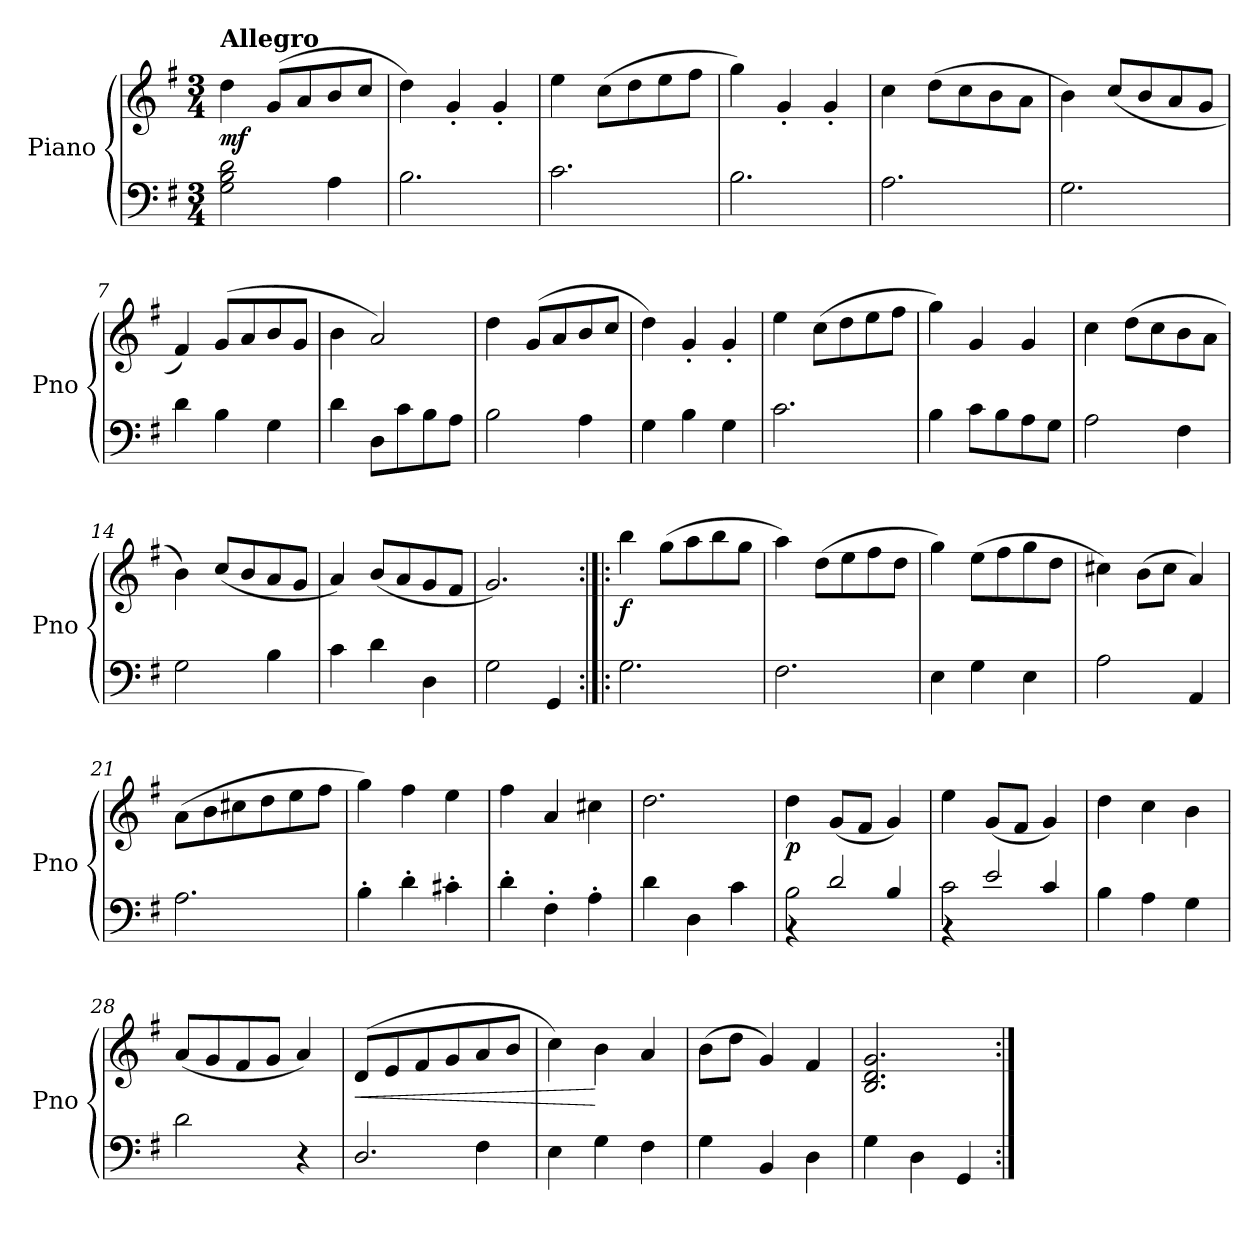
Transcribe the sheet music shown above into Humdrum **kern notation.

**kern	**kern	**dynam
*part1	*part1	*part1
*staff2	*staff1	*staff1/2
*I"Piano	*	*
*I'Pno	*	*
*clefF4	*clefG2	*
*k[f#]	*k[f#]	*
*M3/4	*M3/4	*
=1	=1	=1
!	!LO:TX:a:B:t=Allegro	!
!	!	!LO:DY:b
2G\ 2B\ 2d\	4dd\	mf
.	(<8g/L	.
.	8a/	.
4A\	8b/	.
.	8cc/J	.
=2	=2	=2
2.B\	4dd\)	.
.	4g'/	.
.	4g'/	.
=3	=3	=3
2.c\	4ee\	.
.	(>8cc\L	.
.	8dd\	.
.	8ee\	.
.	8ff#\J	.
=4	=4	=4
2.B\	4gg\)	.
.	4g'/	.
.	4g'/	.
=5	=5	=5
2.A\	4cc\	.
.	(>8dd\L	.
.	8cc\	.
.	8b\	.
.	8a\J	.
=6	=6	=6
2.G\	4b\)	.
.	(<8cc/L	.
.	8b/	.
.	8a/	.
.	8g/J	.
=7	=7	=7
4d\	4f#/)	.
4B\	(>8g/L	.
.	8a/	.
4G\	8b/	.
.	8g/J	.
=8	=8	=8
4d\	4b\	.
8D\L	2a/)	.
8c\	.	.
8B\	.	.
8A\J	.	.
!!LO:LB:g=z
=9	=9	=9
2B\	4dd\	.
.	(<8g/L	.
.	8a/	.
4A\	8b/	.
.	8cc/J	.
=10	=10	=10
4G\	4dd\)	.
4B\	4g'/	.
4G\	4g'/	.
=11	=11	=11
2.c\	4ee\	.
.	(>8cc\L	.
.	8dd\	.
.	8ee\	.
.	8ff#\J	.
=12	=12	=12
4B\	4gg\)	.
8c\L	4g/	.
8B\	.	.
8A\	4g/	.
8G\J	.	.
=13	=13	=13
2A\	4cc\	.
.	(>8dd\L	.
.	8cc\	.
4F#\	8b\	.
.	8a\J	.
=14	=14	=14
2G\	4b\)	.
.	(<8cc/L	.
.	8b/	.
4B\	8a/	.
.	8g/J	.
=15	=15	=15
4c\	4a/)	.
4d\	(<8b/L	.
.	8a/	.
4D\	8g/	.
.	8f#/J	.
=16	=16	=16
2G\	2.g/)	.
4GG/	.	.
!!LO:LB:g=z
=17:|!|:	=17:|!|:	=17:|!|:
!	!	!LO:DY:b
2.G\	4bb\	f
.	(>8gg\L	.
.	8aa\	.
.	8bb\	.
.	8gg\J	.
=18	=18	=18
2.F#\	4aa\)	.
.	(>8dd\L	.
.	8ee\	.
.	8ff#\	.
.	8dd\J	.
=19	=19	=19
4E\	4gg\)	.
4G\	(>8ee\L	.
.	8ff#\	.
4E\	8gg\	.
.	8dd\J	.
=20	=20	=20
2A\	4cc#X\)	.
.	(>8b\L	.
.	8cc#\J	.
4AA/	4a/)	.
=21	=21	=21
2.A\	(>8a\L	.
.	8b\	.
.	8cc#X\	.
.	8dd\	.
.	8ee\	.
.	8ff#\J	.
=22	=22	=22
4B'\	4gg\)	.
4d'\	4ff#\	.
4c#X'\	4ee\	.
!!LO:LB:g=z
=23	=23	=23
4d'\	4ff#\	.
4F#'\	4a/	.
4A'\	4cc#X\	.
=24	=24	=24
4d\	2.dd\	.
4D\	.	.
4c\	.	.
=25	=25	=25
*^	*^	*
!	!	!	!	!LO:DY:b
2B\	4r	2.ryy	4dd\	p
.	2d/	.	(<8g/L	.
.	.	.	8f#/J	.
4B/	.	.	4g/)	.
=26	=26	=26	=26	=26
2c\	4r	2.ryy	4ee\	.
.	2e/	.	(<8g/L	.
.	.	.	8f#/J	.
4c/	.	.	4g/)	.
*v	*v	*	*	*
*	*v	*v	*
=27	=27	=27
4B\	4dd\	.
4A\	4cc\	.
4G\	4b\	.
=28	=28	=28
2d\	(<8a/L	.
.	8g/	.
.	8f#/	.
.	8g/J	.
4r	4a/)	.
=29	=29	=29
*^	*	*
!	!	!	!LO:HP:b
2.D/	2ryy	(<8d/L	<
.	.	8e/	.
.	.	8f#/	.
.	.	8g/	.
.	4F#\	8a/	.
.	.	8b/J	.
*v	*v	*	*
=30	=30	=30
4E\	4cc\)	.
4G\	4b\	[
4F#\	4a/	.
!!LO:LB:g=z
=31	=31	=31
4G\	(>8b\L	.
.	8dd\J	.
4BB/	4g/)	.
4D\	4f#/	.
=32	=32	=32
4G\	2.B/ 2.d/ 2.g/	.
4D\	.	.
4GG/	.	.
=:|!	=:|!	=:|!
*-	*-	*-
